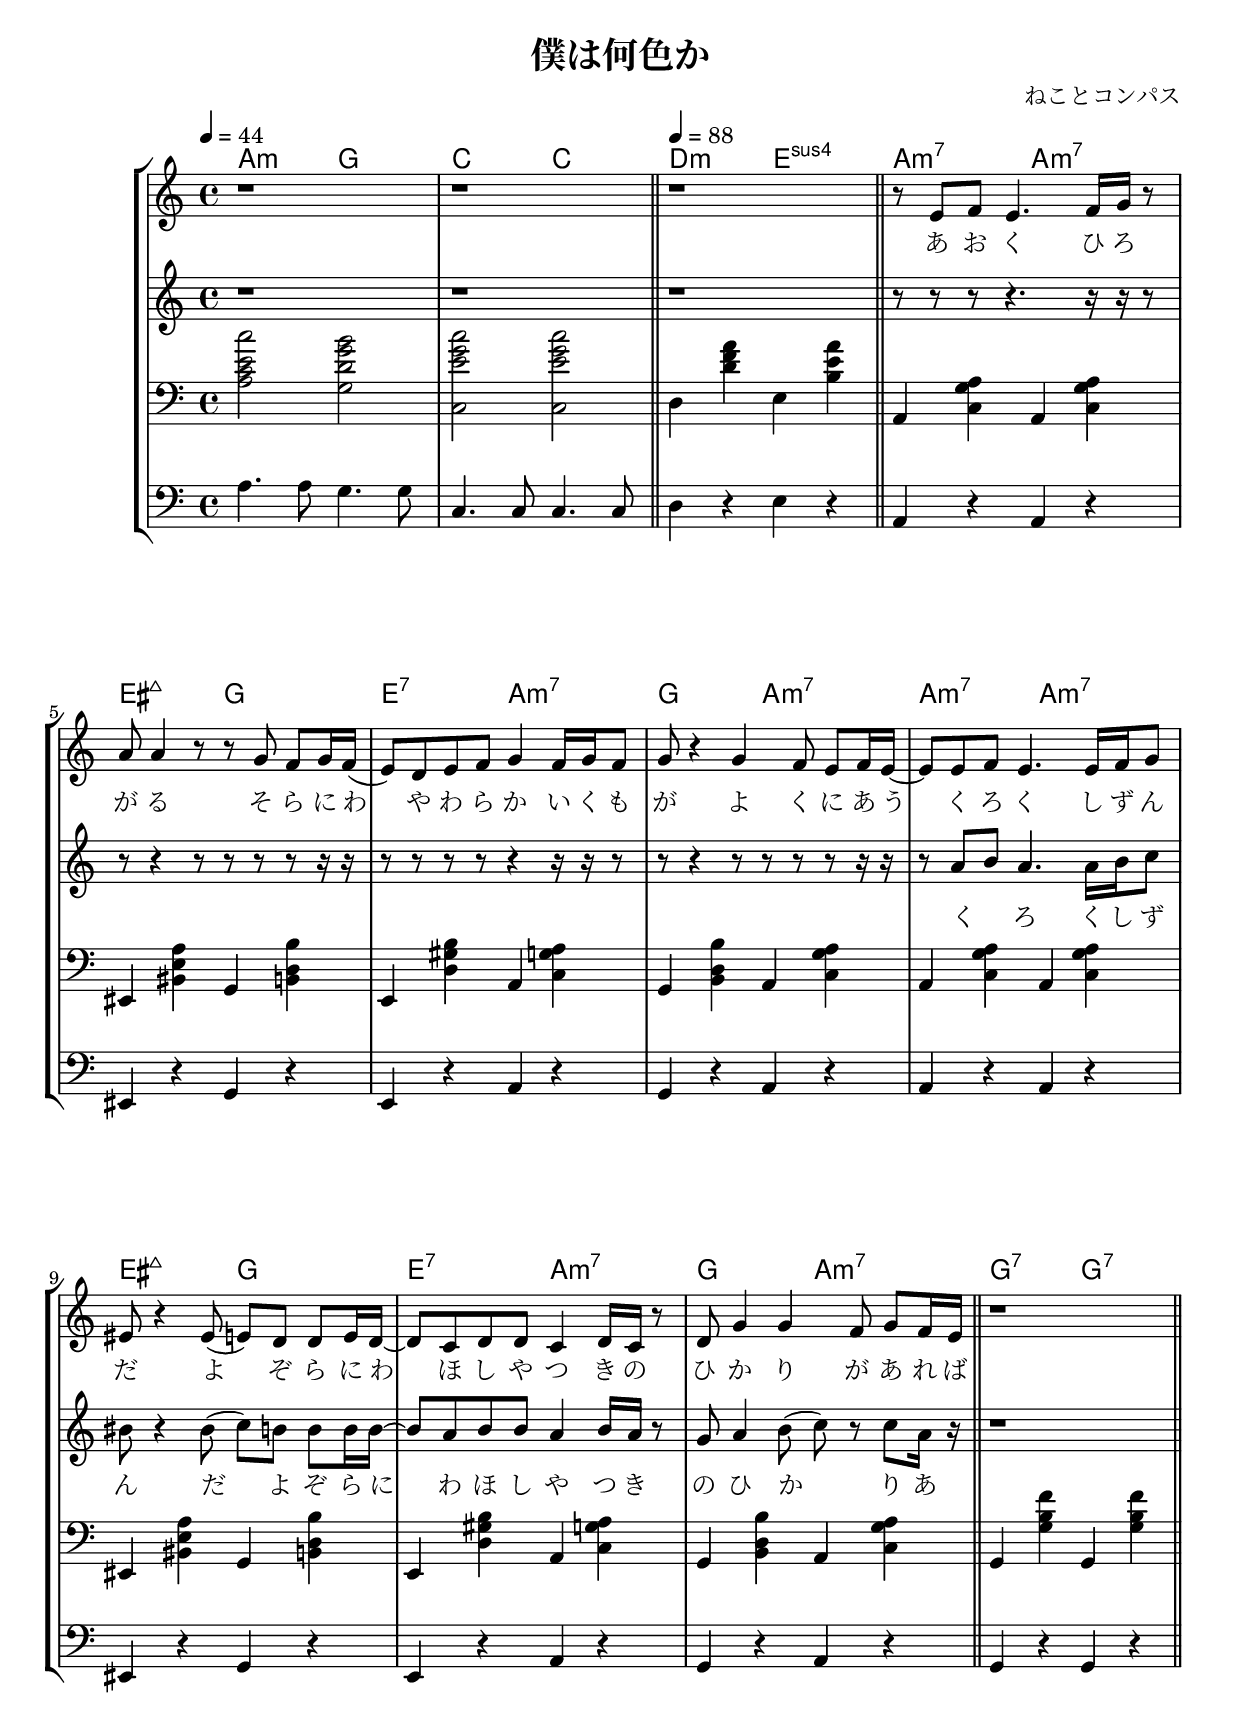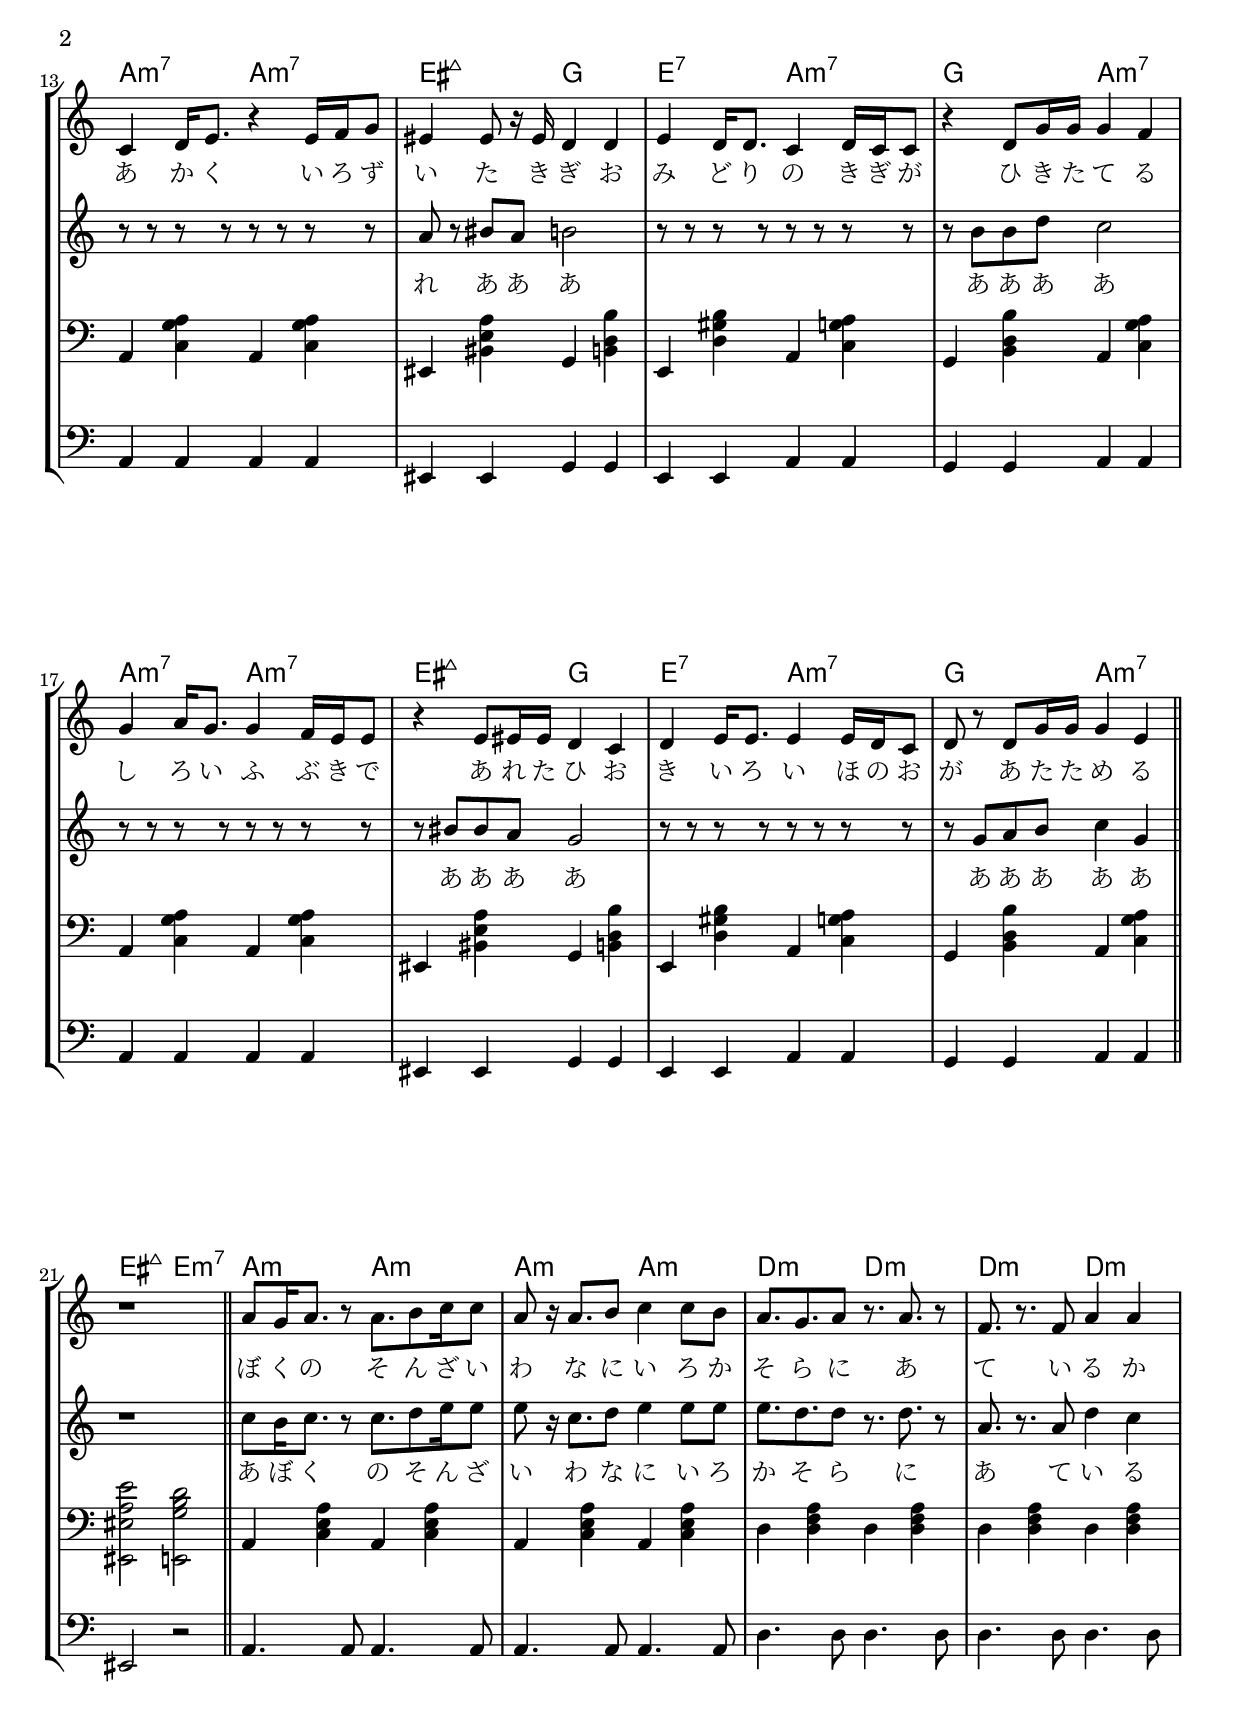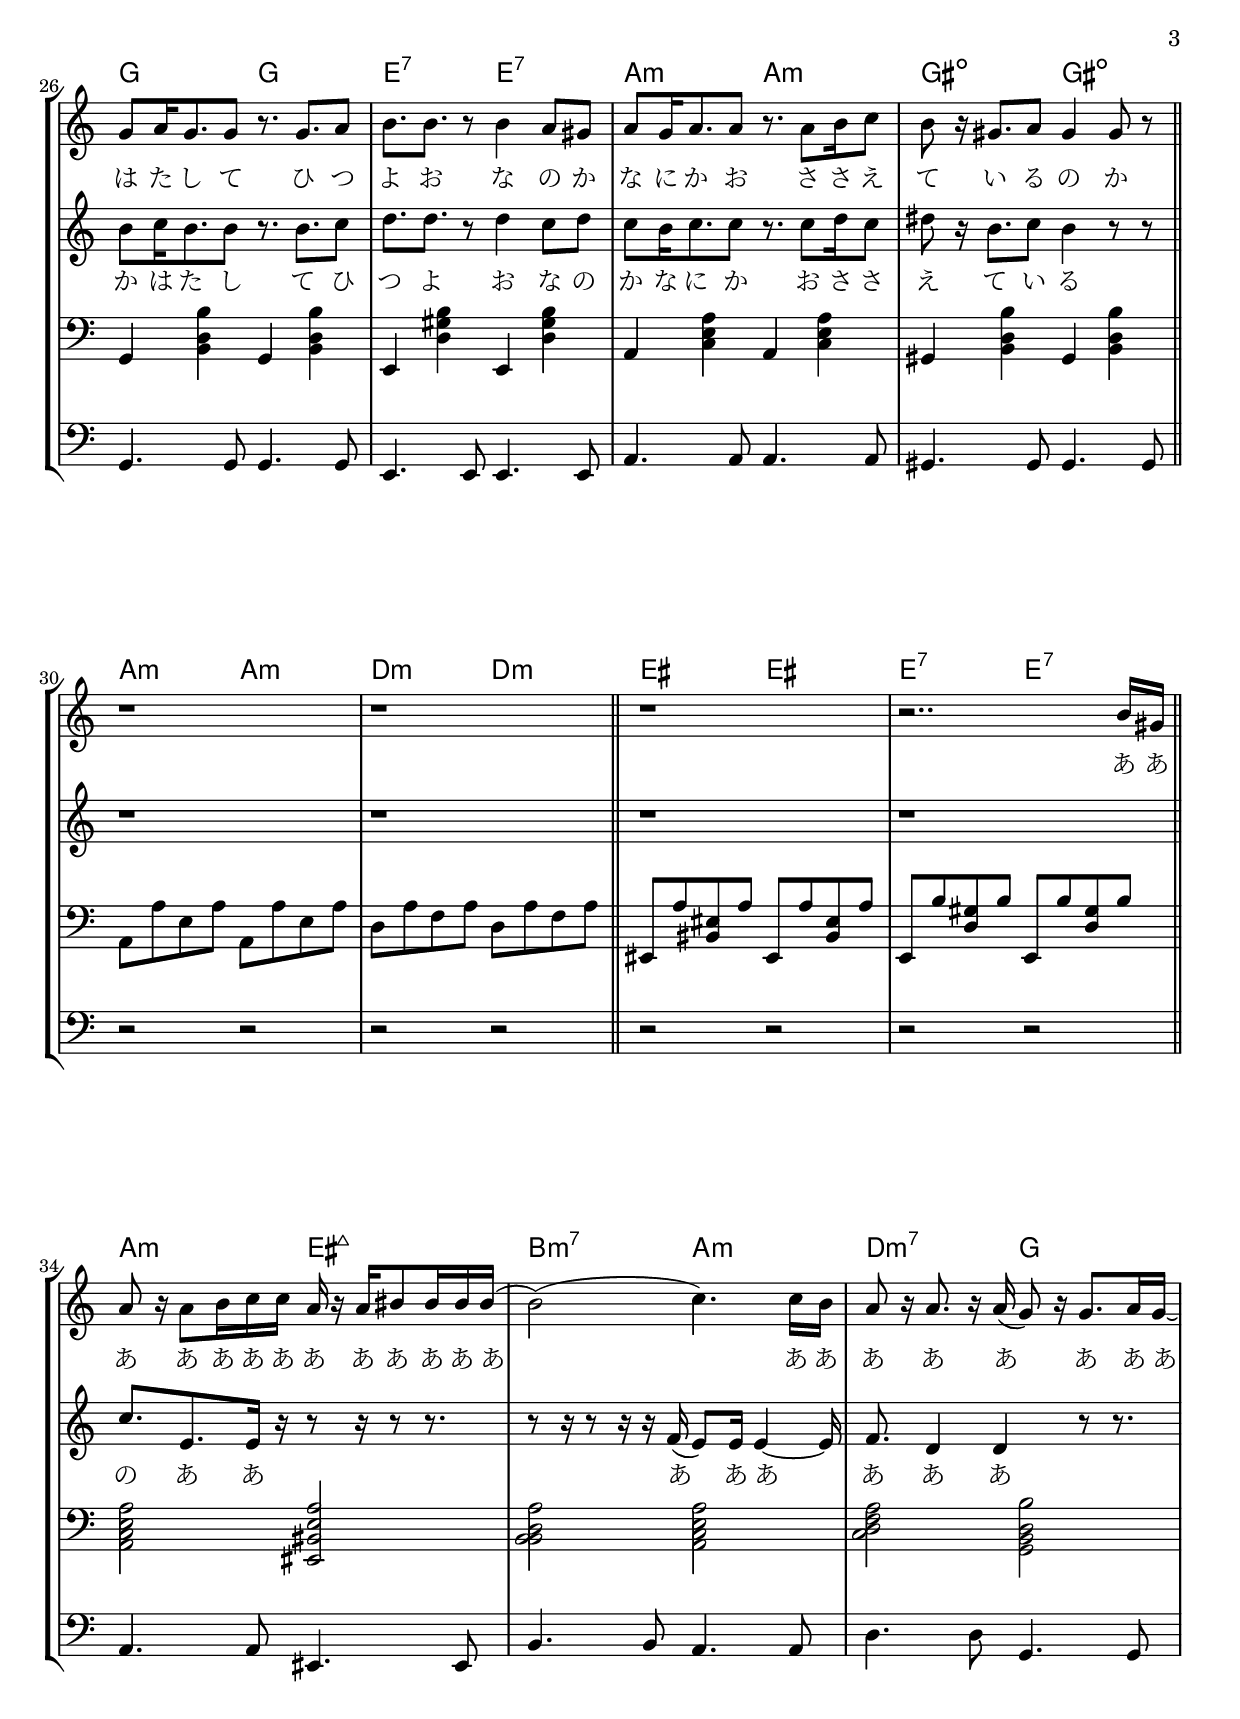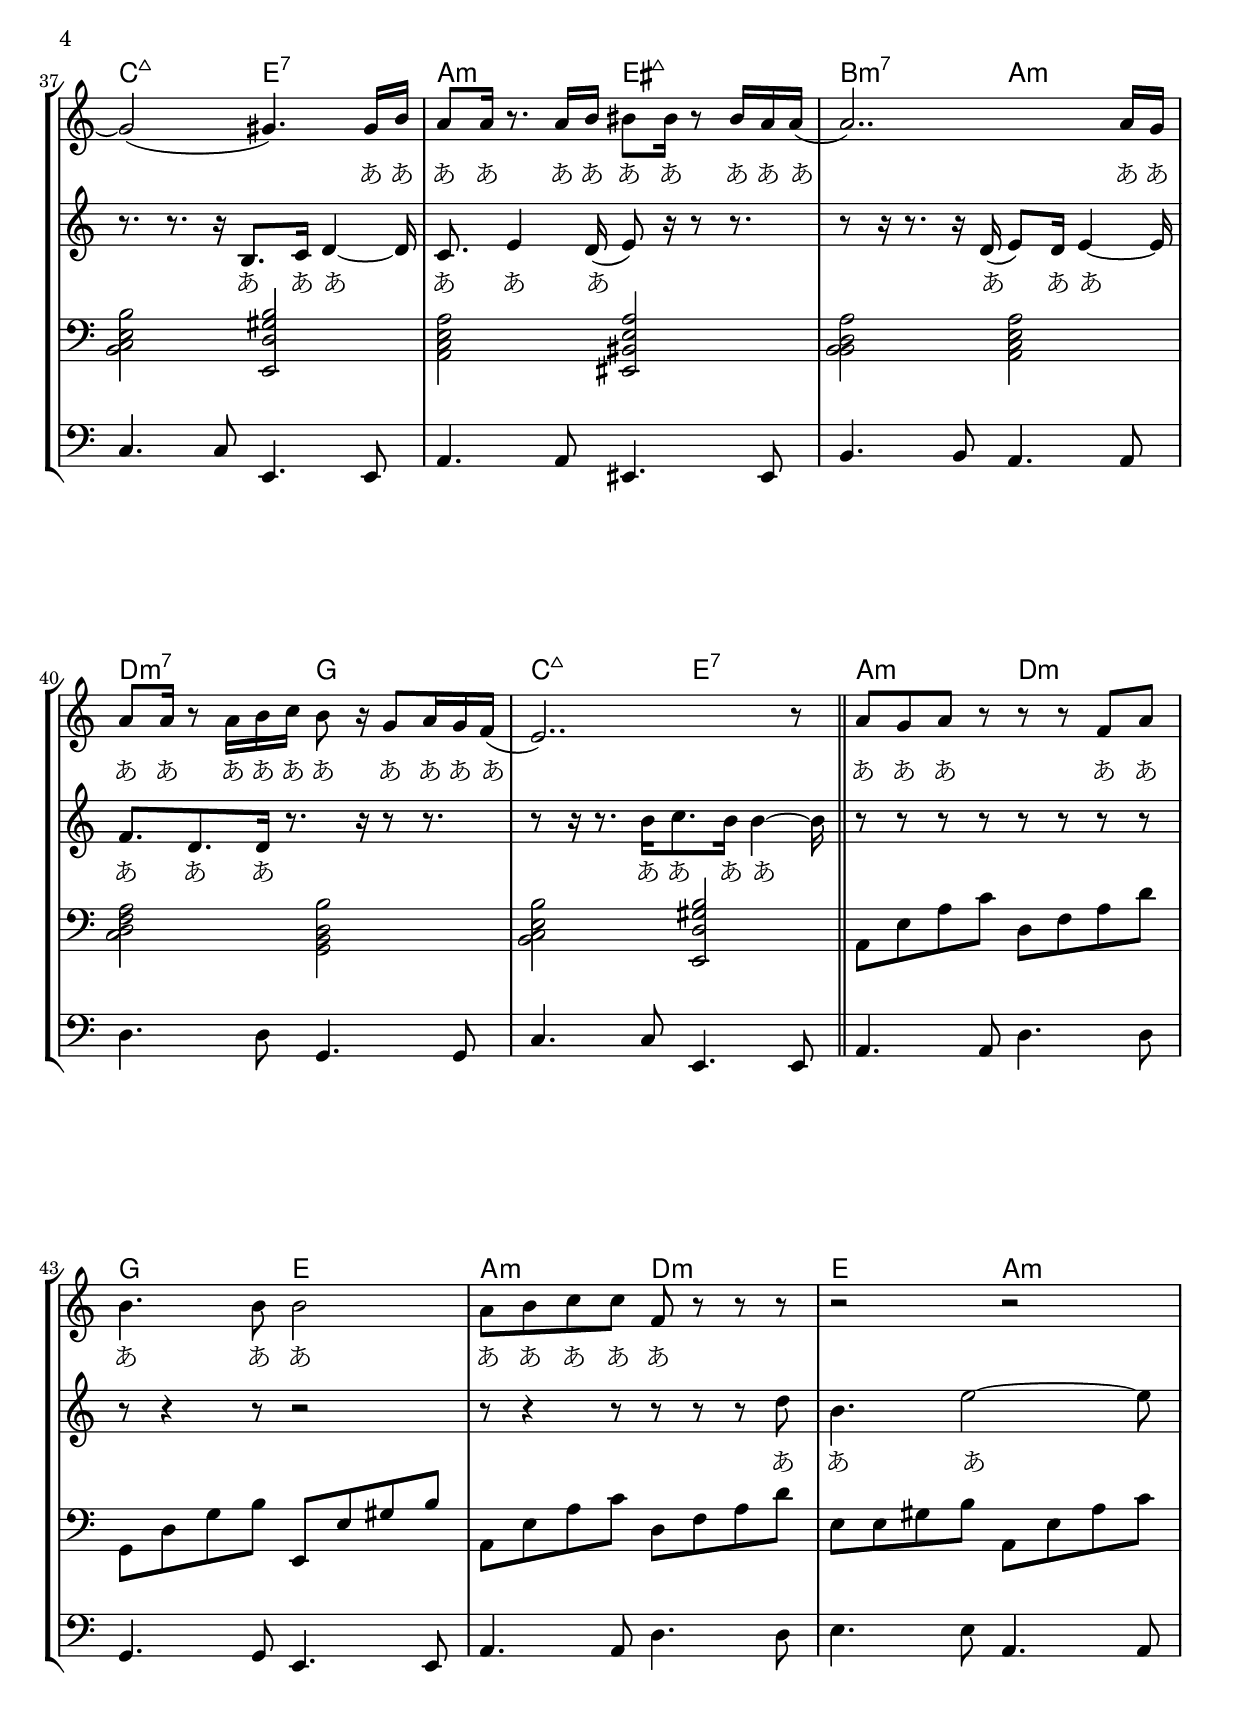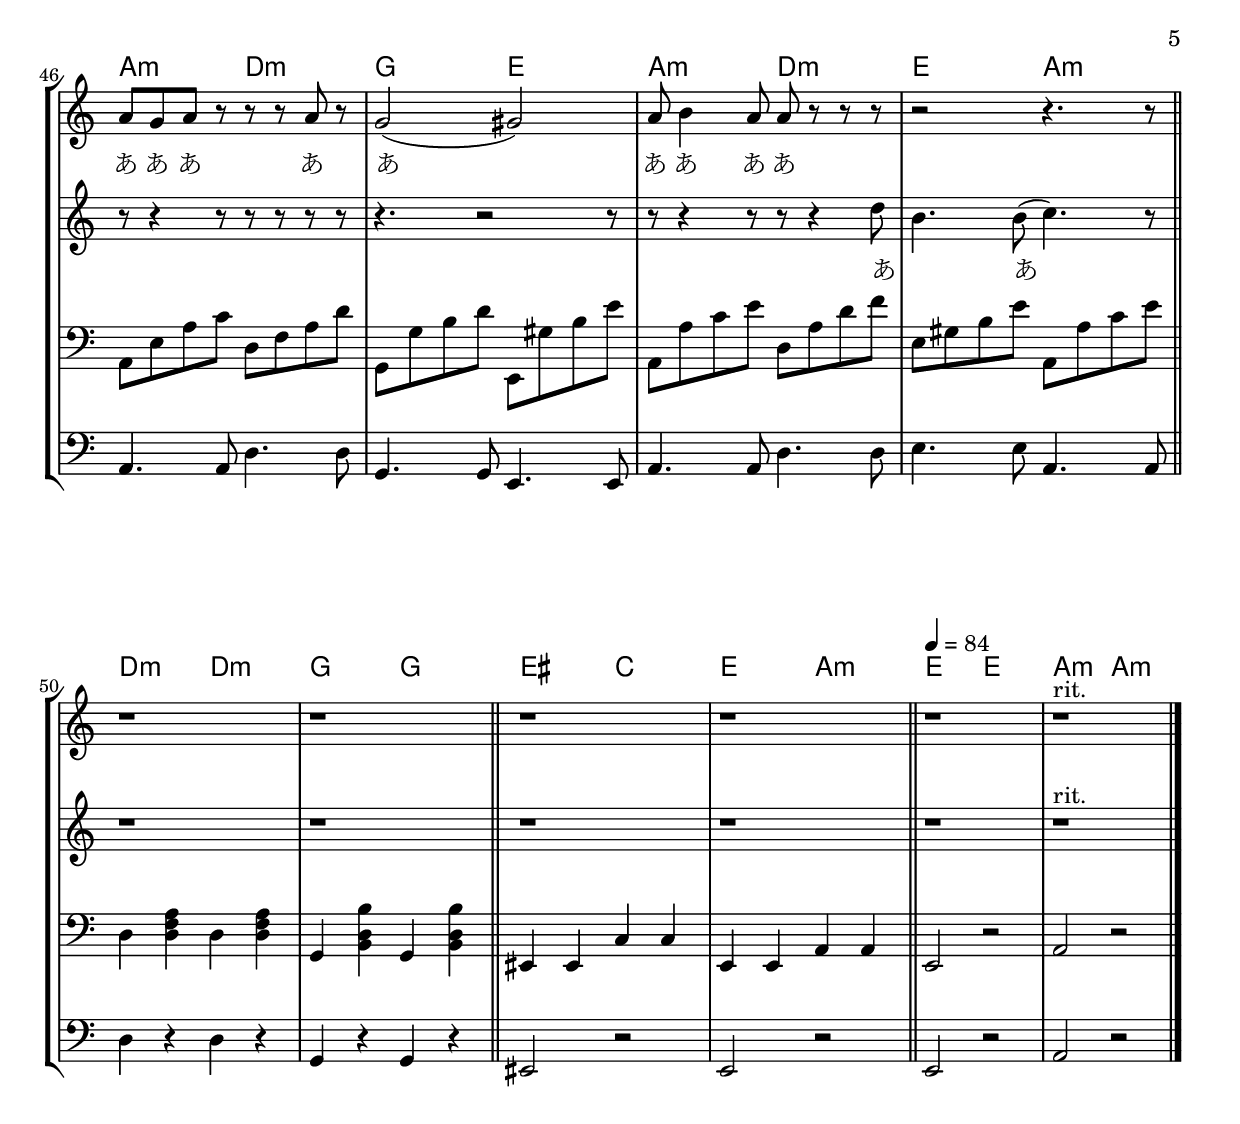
\version "2.12.1"

\header {
	title = \markup {僕は何色か}
	composer = \markup \center-column {ねことコンパス}
}

harmony = \chordmode {
	a2:m g c c 

	d:m e:sus4 

	a:min7 a:min7 eis:maj7 g e:7 a:min7 g a:min7 a:min7 a:min7 eis:maj7 g e:7 a:min7 g a:min7 

	g:7 g:7 

	a:min7 a:min7 eis:maj7 g e:7 a:min7 g a:min7 a:min7 a:min7 eis:maj7 g e:7 a:min7 g a:min7 

	eis:maj7 e:min7 

	a:m a:m a:m a:m d:m d:m d:m d:m g g e:7 e:7 a:m a:m gis:dim gis:dim 

	a:m a:m d:m d:m 

	eis eis e:7 e:7 

	a:m eis:maj7 b:m7 a:m d:min7 g c:maj7 e:7 a:m eis:maj7 b:m7 a:m d:min7 g c:maj7 e:7 

	a:m d:m g e a:m d:m e a:m a:m d:m g e a:m d:m e a:m 

	d:m d:m g g 

	eis c e a:m 

	e e a:m a:m 
}

melody = {
	\key c \major
	\tempo 4 = 44
	r1 | r1   
	\tempo 4 = 88
	r1   
	\set Staff.midiInstrument = #"mmi0.45"
	r8 e'8  f'8  e'4.  f'16  g'16  r8 
	a'8  a'4  r8  r8  g'8  f'8  g'16  f'16 
	(e'8)  d'8  e'8  f'8  g'4  f'16  g'16  f'8 
	g'8  r4  g'4  f'8  e'8  f'16  e'16~ 
	e'8  e'8  f'8  e'4.  e'16  f'16  g'8 
	eis'8  r4  eis'8  (e'8)  d'8  d'8  e'16  d'16~ 
	d'8  c'8  d'8  d'8  c'4  d'16  c'16  r8 
	d'8  g'4  g'4  f'8  g'8  f'16  e'16
	r1   
	\set Staff.midiInstrument = #"mmi0.45"
	c'4  d'16  e'8.  r4  e'16  f'16  g'8 
	eis'4  eis'8  r16  eis'16  d'4  d'4 
	e'4  d'16  d'8.  c'4  d'16  c'16  c'8 
	r4  d'8  g'16  g'16  g'4  f'4 
	g'4  a'16  g'8.  g'4  f'16  e'16  e'8 
	r4  e'8  eis'16  eis'16  d'4  c'4 
	d'4  e'16  e'8.  e'4  e'16  d'16  c'8 
	d'8  r8  d'8  g'16  g'16  g'4  e'4
	r1   
	\set Staff.midiInstrument = #"mmi0.45"
	a'8  g'16  a'8.  r8  a'8.  b'8  c''16  c''8 
	a'8  r16  a'8.  b'8  c''4  c''8  b'8 
	a'8.  g'8.  a'8  r8.  a'8.  r8 
	f'8.  r8.  f'8  a'4  a'4 
	g'8  a'16  g'8.  g'8  r8.  g'8.  a'8 
	b'8.  b'8.  r8  b'4  a'8  gis'8 
	a'8  g'16  a'8.  a'8  r8.  a'8  b'16  c''8 
	b'8  r16  gis'8.  a'8  gis'4  gis'8  	r8 	r1 | r1   
	r1 | r2.. 
	\set Staff.midiInstrument = #"Acoustic Guitar (nylon)"
	b'16  gis'16 
	a'8  r16  a'8  b'16  c''16  c''16  a'16  r16  a'16  bis'8  bis'16  bis'16  bis'16 
	(b'2)  (c''4.)  c''16  b'16 
	a'8  r16  a'8.  r16  a'16  (g'8)  r16  g'8.  a'16  g'16~ 
	g'2  (gis'4.)  gis'16  b'16 
	a'8  a'16  r8.  a'16  b'16  bis'8  bis'16  r8  bis'16  a'16  a'16 
	(a'2..)  a'16  g'16 
	a'8  a'16  r8  a'16  b'16  c''16  b'8  r16  g'8  a'16  g'16  f'16 
	(e'2..)  	r8 	\set Staff.midiInstrument = #"Trumpet"
	a'8  g'8  a'8  r8  r8  r8  f'8  a'8 
	b'4.  b'8  b'2 
	a'8  b'8  c''8  c''8  f'8  r8  r8  r8 
	r2  r2 
	a'8  g'8  a'8  r8  r8  r8  a'8  r8 
	g'2  (gis'2) 
	a'8  b'4  a'8  a'8  r8  r8  r8 
	r2  r4.  	r8 	r1 | r1   
	r1 | r1   
	\tempo 4 = 84
	r1 | r1^"rit." \bar "|."
}

words = \lyricmode {
	
	
	あ  お  く  ひ  ろ  が  る  そ  ら  に  わ  や  わ  ら  か  い  く  も  が  よ  く  に  あ  う  く  ろ  く  し  ず  ん  だ  よ  ぞ  ら  に  わ  ほ  し  や  つ  き  の  ひ  か  り  が  あ  れ  ば  
	
	あ  か  く  い  ろ  ず  い  た  き  ぎ  お  み  ど  り  の  き  ぎ  が  ひ  き  た  て  る  し  ろ  い  ふ  ぶ  き  で  あ  れ  た  ひ  お  き  い  ろ  い  ほ  の  お  が  あ  た  た  め  る  
	
	ぼ  く  の  そ  ん  ざ  い  わ  な  に  い  ろ  か  そ  ら  に  あ  て  い  る  か  は  た  し  て  ひ  つ  よ  お  な  の  か  な  に  か  お  さ  さ  え  て  い  る  の  か  
	
	
	あ  あ  あ  あ  あ  あ  あ  あ  あ  あ  あ  あ  あ  あ  あ  あ  あ  あ  あ  あ  あ  あ  あ  あ  あ  あ  あ  あ  あ  あ  あ  あ  あ  あ  あ  あ  あ  あ  あ  あ  あ  あ  あ  あ  
	あ  あ  あ  あ  あ  あ  あ  あ  あ  あ  あ  あ  あ  あ  あ  あ  あ  あ  あ  あ  あ  あ  
	
	
	
}

secondmelody = {
	\key c \major
	\tempo 4 = 44
	r1 | r1   
	\tempo 4 = 88
	r1   
	\set Staff.midiInstrument = #"fss0.35"
	r8 r8  r8  r4.  r16  r16  r8 
	r8  r4  r8  r8  r8  r8  r16  r16~ 
	r8  r8  r8  r8  r4  r16  r16  r8 
	r8  r4  r8  r8  r8  r8  r16  r16~ 
	r8  a'8  b'8  a'4.  a'16  b'16  c''8 
	bis'8  r4  bis'8  (c''8)  b'8  b'8  b'16  b'16~ 
	b'8  a'8  b'8  b'8  a'4  b'16  a'16  r8 
	g'8  a'4  b'8  (c''8)  r8  c''8  a'16  r16
	r1   
	\set Staff.midiInstrument = #"Synth Voice"
	r8  r8  r8  r8  r8  r8  r8  r8 
	a'8  r8  bis'8  a'8  b'2 
	r8  r8  r8  r8  r8  r8  r8  r8 
	r8  b'8  b'8  d''8  c''2 
	r8  r8  r8  r8  r8  r8  r8  r8 
	r8  bis'8  bis'8  a'8  g'2 
	r8  r8  r8  r8  r8  r8  r8  r8 
	r8  g'8  a'8  b'8  c''4  g'4
	r1   
	\set Staff.midiInstrument = #"fss0.35"
	c''8  b'16  c''8.  r8  c''8.  d''8  e''16  e''8 
	e''8  r16  c''8.  d''8  e''4  e''8  e''8 
	e''8.  d''8.  d''8  r8.  d''8.  r8 
	a'8.  r8.  a'8  d''4  c''4 
	b'8  c''16  b'8.  b'8  r8.  b'8.  c''8 
	d''8.  d''8.  r8  d''4  c''8  d''8 
	c''8  b'16  c''8.  c''8  r8.  c''8  d''16  c''8 
	dis''8  r16  b'8.  c''8  b'4  r8  	r8 	r1 | r1   
	r1 | r1   
	\set Staff.midiInstrument = #"FX 4 (atmosphere)"
	 c''8.  e'8.  e'16  r16  r8  r16  r8  r8. 
	r8  r16  r8  r16  r16  f'16  (e'8)  e'16  e'4~e'16 
	f'8.  d'4  d'4  r8  r8. 
	r8.  r8.  r16  b8.  c'16  d'4~d'16 
	c'8.  e'4  d'16  (e'8)  r16  r8  r8. 
	r8  r16  r8.  r16  d'16  (e'8)  d'16  e'4~e'16 
	f'8.  d'8.  d'16  r8.  r16  r8  r8. 
	r8  r16  r8.  b'16  c''8.  b'16  b'4~b'16
	\set Staff.midiInstrument = #"Ocarina"
	r8  r8  r8  r8  r8  r8  r8  r8 
	r8  r4  r8  r2 
	r8  r4  r8  r8  r8  r8  d''8 
	b'4.  e''2~e''8 
	r8  r4  r8  r8  r8  r8  r8 
	r4.  r2~r8 
	r8  r4  r8  r8  r4  d''8 
	b'4.  b'8  (c''4.)  	r8 	r1 | r1   
	r1 | r1   
	\tempo 4 = 84
	r1 | r1^"rit." \bar "|."
}

secondwords = \lyricmode {
	
	
	く  ろ  く  し  ず  ん  だ  よ  ぞ  ら  に  わ  ほ  し  や  つ  き  の  ひ  か  り  あ  れ  
	
	あ  あ  あ  あ  あ  あ  あ  あ  あ  あ  あ  あ  あ  あ  あ  あ  あ  
	
	ぼ  く  の  そ  ん  ざ  い  わ  な  に  い  ろ  か  そ  ら  に  あ  て  い  る  か  は  た  し  て  ひ  つ  よ  お  な  の  か  な  に  か  お  さ  さ  え  て  い  る  の  
	
	
	あ  あ  あ  あ  あ  あ  あ  あ  あ  あ  あ  あ  あ  あ  あ  あ  あ  あ  あ  あ  あ  あ  あ  あ  あ  
	あ  あ  あ  あ  あ  あ  
	
	
	
}

tempochange = {
	\tempo 4 = 44
	r1 | r1 \bar "||"
	\tempo 4 = 88
	r1 \bar "||"
	\tempo 4 = 88
	r1 | r1 | r1 | r1 | r1 | r1 | r1 | r1 \bar "||"
	\tempo 4 = 88
	r1 \bar "||"
	\tempo 4 = 88
	r1 | r1 | r1 | r1 | r1 | r1 | r1 | r1 \bar "||"
	\tempo 4 = 88
	r1 \bar "||"
	\tempo 4 = 88
	r1 | r1 | r1 | r1 | r1 | r1 | r1 | r1 \bar "||"
	\tempo 4 = 88
	r1 | r1 \bar "||"
	\tempo 4 = 88
	r1 | r1 \bar "||"
	\tempo 4 = 88
	r1 | r1 | r1 | r1 | r1 | r1 | r1 | r1 \bar "||"
	\tempo 4 = 88
	r1 | r1 | r1 | r1 | r1 | r1 | r1 | r1 \bar "||"
	\tempo 4 = 88
	r1 | r1 \bar "||"
	\tempo 4 = 88
	r1 | r1 \bar "||"
	\tempo 4 = 84
	r1 | \tempo 4 = 63 r2 \tempo 4 = 56 r2 \bar "|."
}

mainacc = {
	\clef bass
	\set Staff.midiInstrument = #"Bright Acoustic"
	\key c \major
	\tempo 4 = 44
	<a c' e' c''>2
	<g d' g' b'>2
	<c e' g' c''>2
	<c e' g' c''>2
	\bar "||"

	\set Staff.midiInstrument = #"Electric Grand"
	\tempo 4 = 88
	d4 <d' f' a'>4
	e4 <b e' a'>4
	\bar "||"

	\set Staff.midiInstrument = #"Electric Grand"
	a,4 <c g a>4
	a,4 <c g a>4
	eis,4 <bis, e a>4
	g,4 <b, d b>4
	e,4 <d gis b>4
	a,4 <c g a>4
	g,4 <b, d b>4
	a,4 <c g a>4
	a,4 <c g a>4
	a,4 <c g a>4
	eis,4 <bis, e a>4
	g,4 <b, d b>4
	e,4 <d gis b>4
	a,4 <c g a>4
	g,4 <b, d b>4
	a,4 <c g a>4
	\bar "||"

	\set Staff.midiInstrument = #"Electric Piano 1"
	g,4 <g b f'>4
	g,4 <g b f'>4
	\bar "||"

	\set Staff.midiInstrument = #"Electric Grand"
	a,4 <c g a>4
	a,4 <c g a>4
	eis,4 <bis, e a>4
	g,4 <b, d b>4
	e,4 <d gis b>4
	a,4 <c g a>4
	g,4 <b, d b>4
	a,4 <c g a>4
	a,4 <c g a>4
	a,4 <c g a>4
	eis,4 <bis, e a>4
	g,4 <b, d b>4
	e,4 <d gis b>4
	a,4 <c g a>4
	g,4 <b, d b>4
	a,4 <c g a>4
	\bar "||"

	\set Staff.midiInstrument = #"Acoustic grand"
	<eis, eis a e'>2
	<e, g b d'>2
	\bar "||"

	\set Staff.midiInstrument = #"Electric Grand"
	a,4 <c e a>4
	a,4 <c e a>4
	a,4 <c e a>4
	a,4 <c e a>4
	d4 <d f a>4
	d4 <d f a>4
	d4 <d f a>4
	d4 <d f a>4
	g,4 <b, d b>4
	g,4 <b, d b>4
	e,4 <d gis b>4
	e,4 <d gis b>4
	a,4 <c e a>4
	a,4 <c e a>4
	gis,4 <b, d b>4
	gis,4 <b, d b>4
	\bar "||"

	\set Staff.midiInstrument = #"Acoustic grand"
	a,8 a e a
	a,8 a e a
	d8 a f a
	d8 a f a
	\bar "||"

	\set Staff.midiInstrument = #"Honky-tonk"
	eis,8 a <bis, eis> a
	eis,8 a <bis, eis> a
	e,8 b <d gis> b
	e,8 b <d gis> b
	\bar "||"

	\set Staff.midiInstrument = #"Electric Grand"
	<a, c e a>2
	<eis, bis, e a>2
	<b, b, d a>2
	<a, c e a>2
	<d c f a>2
	<g, b, d b>2
	<c b, e b>2
	<e, d gis b>2
	<a, c e a>2
	<eis, bis, e a>2
	<b, b, d a>2
	<a, c e a>2
	<d c f a>2
	<g, b, d b>2
	<c b, e b>2
	<e, d gis b>2
	\bar "||"

	\set Staff.midiInstrument = #"French horn"
	a,8 e8 a8 c'8
	d8 f8 a8 d'8
	g,8 d8 g8 b8
	e,8 e8 gis8 b8
	a,8 e8 a8 c'8
	d8 f8 a8 d'8
	e8 e8 gis8 b8
	a,8 e8 a8 c'8
	a,8 e8 a8 c'8
	d8 f8 a8 d'8
	g,8 g8 b8 d'8
	e,8 gis8 b8 e'8
	a,8 a8 c'8 e'8
	d8 a8 d'8 f'8
	e8 gis8 b8 e'8
	a,8 a8 c'8 e'8
	\bar "||"

	\set Staff.midiInstrument = #"Electric Grand"
	d4 <d f a>4
	d4 <d f a>4
	g,4 <b, d b>4
	g,4 <b, d b>4
	\bar "||"

	\set Staff.midiInstrument = #"Acoustic Guitar (steel)"
	eis,4 eis,4
	c4 c4
	e,4 e,4
	a,4 a,4
	\bar "||"

	\set Staff.midiInstrument = #"Blown Bottle"
	\tempo 4 = 84
	e,2
	r2
	a,2
	r2
	\bar "|."
}

subacc = {
	\clef bass
	\set Staff.midiInstrument = #"Pad 4 (choir)"
	\key c \major
	\tempo 4 = 44
	a4.a8
	g4.g8
	c4.c8
	c4.c8
	\bar "||"

	\set Staff.midiInstrument = #"Synth Voice"
	\tempo 4 = 88
	d4 r4
	e4 r4
	\bar "||"

	\set Staff.midiInstrument = #"Pad 4 (choir)"
	a,4 r4
	a,4 r4
	eis,4 r4
	g,4 r4
	e,4 r4
	a,4 r4
	g,4 r4
	a,4 r4
	a,4 r4
	a,4 r4
	eis,4 r4
	g,4 r4
	e,4 r4
	a,4 r4
	g,4 r4
	a,4 r4
	\bar "||"

	\set Staff.midiInstrument = #"Pad 3 (polysynth)"
	g,4 r4
	g,4 r4
	\bar "||"

	\set Staff.midiInstrument = #"Pad 7 (halo)"
	a,4 a,4
	a,4 a,4
	eis,4 eis,4
	g,4 g,4
	e,4 e,4
	a,4 a,4
	g,4 g,4
	a,4 a,4
	a,4 a,4
	a,4 a,4
	eis,4 eis,4
	g,4 g,4
	e,4 e,4
	a,4 a,4
	g,4 g,4
	a,4 a,4
	\bar "||"

	\set Staff.midiInstrument = #"Pad 8 (sweep)"
	eis,2
	r2
	\bar "||"

	\set Staff.midiInstrument = #"Pad 4 (choir)"
	a,4.a,8
	a,4.a,8
	a,4.a,8
	a,4.a,8
	d4.d8
	d4.d8
	d4.d8
	d4.d8
	g,4.g,8
	g,4.g,8
	e,4.e,8
	e,4.e,8
	a,4.a,8
	a,4.a,8
	gis,4.gis,8
	gis,4.gis,8
	\bar "||"

	\set Staff.midiInstrument = #"Acoustic grand"
	r2
	r2
	r2
	r2
	\bar "||"

	\set Staff.midiInstrument = #"Acoustic grand"
	r2
	r2
	r2
	r2
	\bar "||"

	\set Staff.midiInstrument = #"Pad 8 (sweep)"
	a,4.a,8
	eis,4.eis,8
	b,4.b,8
	a,4.a,8
	d4.d8
	g,4.g,8
	c4.c8
	e,4.e,8
	a,4.a,8
	eis,4.eis,8
	b,4.b,8
	a,4.a,8
	d4.d8
	g,4.g,8
	c4.c8
	e,4.e,8
	\bar "||"

	\set Staff.midiInstrument = #"Brass Section"
	a,4.a,8
	d4.d8
	g,4.g,8
	e,4.e,8
	a,4.a,8
	d4.d8
	e4.e8
	a,4.a,8
	a,4.a,8
	d4.d8
	g,4.g,8
	e,4.e,8
	a,4.a,8
	d4.d8
	e4.e8
	a,4.a,8
	\bar "||"

	\set Staff.midiInstrument = #"Pad 4 (choir)"
	d4 r4
	d4 r4
	g,4 r4
	g,4 r4
	\bar "||"

	\set Staff.midiInstrument = #"Flute"
	eis,2
	r2
	e,2
	r2
	\bar "||"

	\set Staff.midiInstrument = #"Pad 2 (warm)"
	\tempo 4 = 84
	e,2
	r2
	a,2
	r2
	\bar "|."
}

percA = {
	\drummode {
	r1 |r1 \bar "||"
	r1 \bar "||"
	r1  |r1  |r1  |r1  |r1  |r1  |r1  |r2 r8 hho4 hho8  \bar "||"
	r1 \bar "||"
	r1  |r2. hho4  |r1  |r2. hho4  |r1  |r2. hho4  |r1  |r2. hho4  \bar "||"
	r1 \bar "||"
	cymr4 cymr4 cymr4 cymr4  |cymr4 cymr8 cymr16 cymr16 cymr4 cymr4  |cymr4 cymr4 cymr4 cymr4  |cymr4 cymr2.  |cymr4 cymr4 cymr4 cymr4  |cymr4 cymr8 cymr16 cymr16 cymr4 cymr4  |cymr4 cymr4 cymr4 cymr4  |cymr4 cymr2.  \bar "||"
	r1 |r1 \bar "||"
	r1 |r1 \bar "||"
	r8 cymr16 cymr16 cymr8 cymr16 cymr16 cymr8 cymr16 cymr16 cymr8 cymr8  |cymr8 cymr16 cymr16 cymr8 cymr16 cymr16 cymr8 cymr16 cymr16 cymr8 cymr8  |cymr8 cymr16 cymr16 cymr8 cymr16 cymr16 cymr8 cymr16 cymr16 cymr8 cymr16 cymr16  |cymr8 cymr16 cymr16 cymr8 cymr16 cymr16 cymr8 cymr16 cymr16 cymr8 cymr8  |r8 cymr16 cymr16 cymr8 cymr16 cymr16 cymr8 cymr16 cymr16 cymr8 cymr8  |cymr8 cymr16 cymr16 cymr8 cymr16 cymr16 cymr8 cymr16 cymr16 cymr8 cymr8  |cymr8 cymr16 cymr16 cymr8 cymr16 cymr16 cymr8 cymr16 cymr16 cymr8 cymr16 cymr16  |cymr8 cymr16 cymr16 cymr8 cymr16 cymr16 cymr8 cymr16 cymr16 cymr8 cymr8  \bar "||"
	r1 |r1 |r1 |r1 |r1 |r1 |r1 |r1 \bar "||"
	r1  |r2 r8 hho4 hho8  \bar "||"
	r1 |r1 \bar "||"
	r1 |r1 \bar "|."
	}
}

percB = {
	\drummode {
	r1 |r1 \bar "||"
	r1 \bar "||"
	r4. hhp2 hhp8  |r4. hhp2 hhp8  |r4. hhp2 hhp8  |r4. hhp2 hhp8  |r4. hhp2 hhp8  |r4. hhp2 hhp8  |r4. hhp2 hhp8  |hhp4 hhp4 hhp4 hhp4  \bar "||"
	r1 \bar "||"
	r16 hhp16 hhp8 hhp16 hhp8 hhp2 r16  |r16 hhp16 hhp8 hhp16 hhp8 hhp2 r16  |r16 hhp16 hhp8 hhp16 hhp8 hhp2 r16  |r16 hhp16 hhp8 hhp16 hhp8 hhp2 r16  |r16 hhp16 hhp8 hhp16 hhp8 hhp2 r16  |r16 hhp16 hhp8 hhp16 hhp8 hhp2 r16  |r16 hhp16 hhp8 hhp16 hhp8 hhp2 r16  |r16 hhp16 hhp8 hhp16 hhp8 hhp2 hhp16  \bar "||"
	r1 \bar "||"
	r2 sn2  |r2 sn2  |r2 sn2  |r8 sn8 sn2.  |r2 sn2  |r2 sn2  |r2 sn2  |r8 sn8 sn2.  \bar "||"
	r1 |r1 \bar "||"
	r1 |r1 \bar "||"
	r4 sn2 sn4  |r4 sn8 sn4. sn4  |r4 sn2 sn4  |r4 sn8 sn4. sn4  |r4 sn2 sn4  |r4 sn8 sn4. sn4  |r4 sn2 sn4  |r4 sn2 sn8 sn16 sn16  \bar "||"
	r1 |r1 |r1 |r1 |r1 |r1 |r1 |r1 \bar "||"
	r4. hhp2 hhp8  |hhp4 hhp4 hhp4 hhp4  \bar "||"
	r1 |r1 \bar "||"
	r1 |r1 \bar "|."
	}
}

percC = {
	\drummode {
	r1 |r1 \bar "||"
	r1 \bar "||"
	hh4 hh4 hh4 hh4  |hh4 hh4 hh4 hh4  |hh4 hh4 hh4 hh4  |hh4 hh4 hh4 hh4  |hh4 hh4 hh4 hh4  |hh4 hh4 hh4 hh4  |hh4 hh4 hh4 hh4  |r4. hh2 r8  \bar "||"
	r1 \bar "||"
	hh8. hh8. hh2 r8  |hh8. hh8. hh2 hh8  |hh8. hh8. hh2 r8  |hh8. hh8. hh2 hh8  |hh8. hh8. hh2 r8  |hh8. hh8. hh2 hh8  |hh8. hh8. hh2 r8  |hh8. hh8. hh4 hh4 hh8  \bar "||"
	r1 \bar "||"
	bd2. r8 bd8  |bd2. r8 bd8  |bd2. r8 bd8  |bd4. bd8 bd4. bd8  |bd2. r8 bd8  |bd2. r8 bd8  |bd2. r8 bd8  |bd2 r8 bd4.  \bar "||"
	r1 |r1 \bar "||"
	r1 |r1 \bar "||"
	bd8. bd16 bd8. bd16 bd8. bd16 bd8. bd16  |bd8. bd16 bd8. bd16 bd8. bd16 bd4  |bd8. bd16 bd8. bd16 bd8. bd16 bd8. bd16  |bd8. bd16 bd8. bd16 bd8. bd16 bd4  |bd8. bd16 bd8. bd16 bd8. bd16 bd8. bd16  |bd8. bd16 bd8. bd16 bd8. bd16 bd4  |bd8. bd16 bd8. bd16 bd8. bd16 bd8. bd16  |bd8. bd16 bd8. bd16 bd8. bd16 bd8. bd16  \bar "||"
	r1 |r1 |r1 |r1 |r1 |r1 |r1 |r1 \bar "||"
	hh4 hh4 hh4 hh4  |r4. hh2 r8  \bar "||"
	r1 |r1 \bar "||"
	r1 |r1 \bar "|."
	}
}

percD = {
	\drummode {
	r1 |r1 \bar "||"
	r1 \bar "||"
	bd2. r8 bd8  |bd8. bd8. bd2 bd8  |bd2. r8 bd8  |bd8. bd8. bd2 bd8  |bd2. r8 bd8  |bd8. bd8. bd2 bd8  |bd2. r8 bd8  |bd8. bd4. r16 bd4 bd8  \bar "||"
	r1 \bar "||"
	r2 ss2  |r2 ss2  |r2 ss2  |r2 ss2  |r2 ss2  |r2 ss2  |r2 ss2  |r2 ss2  \bar "||"
	r1 \bar "||"
	r1 |r1 |r1 |r2 r8 tommh8 tommh4  |r1 |r1 |r1 |r8. tommh8. tommh2 r8  \bar "||"
	r1 |r1 \bar "||"
	r1 |r1 \bar "||"
	r1  |r2 r16 tommh4. r16  |r1  |r2 r16 tommh4. r16  |r1  |r2 r16 tommh4. r16  |r1  |r4. tommh2 r8  \bar "||"
	r1 |r1 |r1 |r1 |r1 |r1 |r1 |r1 \bar "||"
	bd2. r8 bd8  |bd8. bd4. r16 bd4 bd8  \bar "||"
	r1 |r1 \bar "||"
	r1 |r1 \bar "|."
	}
}

percE = {
	\drummode {
	r1 |r1 \bar "||"
	r1 \bar "||"
	r1 | r1 | r1 | r1 | r1 | r1 | r1 | r1 \bar "||"
	r1 \bar "||"
	bd2 r8 bd4 bd8  |bd4. bd4 bd4 bd8  |bd2 r8 bd4 bd8  |bd4. bd4 bd4 bd8  |bd2 r8 bd4 bd8  |bd4. bd4 bd4 bd8  |bd2 r8 bd4 bd8  |bd4. bd4 bd4.  \bar "||"
	r1 \bar "||"
	r1 |r1 |r1 |r2. r8 toml8  |r1 |r1 |r1 |r2. toml8 toml8  \bar "||"
	r1 |r1 \bar "||"
	r1 |r1 \bar "||"
	r1  |r2. r8 toml8  |r1  |r2. r8 toml8  |r1  |r2. r8 toml8  |r1  |r2 r16 toml4. r16  \bar "||"
	r1 |r1 |r1 |r1 |r1 |r1 |r1 |r1 \bar "||"
	r1 | r1 \bar "||"
	r1 |r1 \bar "||"
	r1 |r1 \bar "|."
	}
}

percF = {
	\drummode {
	r1 | r1 \bar "||"
	r1 \bar "||"
	r1 | r1 | r1 | r1 | r1 | r1 | r1 | r1 \bar "||"
	r1 \bar "||"
	r1 | r1 | r1 | r1 | r1 | r1 | r1 | r1 \bar "||"
	r1 \bar "||"
	r1 |r1 |r1 |r1 |r1 |r1 |r1 |hho1  \bar "||"
	r1 | r1 \bar "||"
	r1 | r1 \bar "||"
	cymc1  |r1 |r1 |r1 |cymc1  |r1 |r1 |r1 \bar "||"
	r1 | r1 | r1 | r1 | r1 | r1 | r1 | r1 \bar "||"
	r1 | r1 \bar "||"
	r1 | r1 \bar "||"
	r1 | r1 \bar "|."
	}
}

\score {
	<<
		\new StaffGroup <<
			\new ChordNames {\harmony}
			\new Voice = "melody" {\melody}
			\new Lyrics \lyricsto "melody" \words
			\new Voice = "secondmelody" {\secondmelody}
			\new Lyrics \lyricsto "secondmelody" \secondwords
			\new Staff = "mainacc" {\mainacc}
			\new Staff = "subacc" {\subacc}
		>>
	>>
	\layout { }
}
